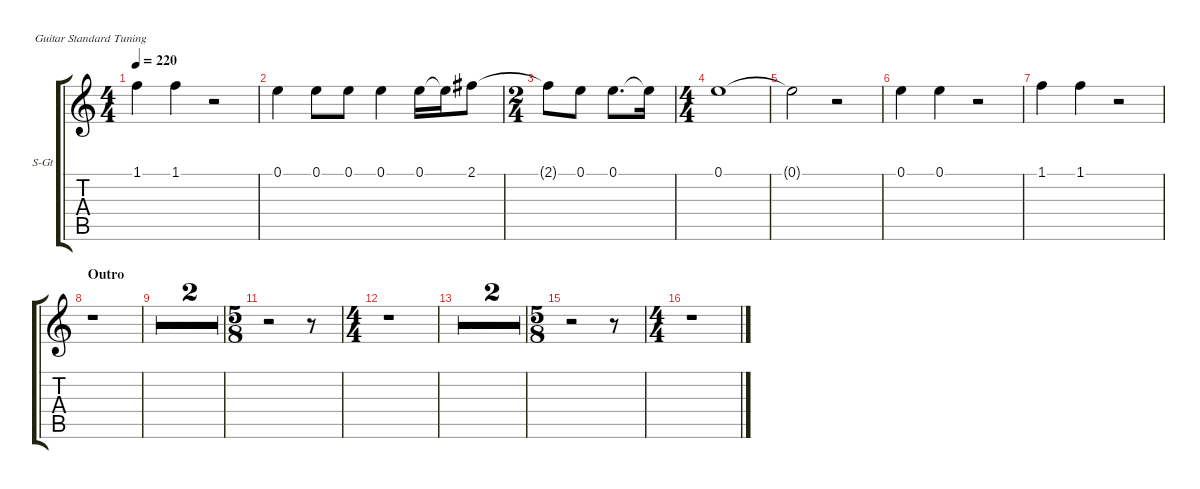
\hideDynamics
\bracketExtendMode groupsimilarinstruments
\firstSystemTrackNameOrientation horizontal
\otherSystemsTrackNameOrientation horizontal
\track ("Vocal" "S-Gt") {multiBarRest instrument lead6voice}
\staff {score tabs}
\tuning (E4 B3 G3 D3 A2 E2)
\displaytranspose 12
\ts (4 4)
\tempo 220
\clef g2
\ks c
1.1.4{lyrics (0 "") lyrics (1 "") lyrics (2 "") lyrics (3 "") lyrics (4 "") dy fff} 1.1.4{lyrics (0 "") lyrics (1 "") lyrics (2 "") lyrics (3 "") lyrics (4 "")} r.2 |
0.1.4{lyrics (0 "") lyrics (1 "") lyrics (2 "") lyrics (3 "") lyrics (4 "")} 0.1.8{lyrics (0 "") lyrics (1 "") lyrics (2 "") lyrics (3 "") lyrics (4 "")} 0.1.8{lyrics (0 "") lyrics (1 "") lyrics (2 "") lyrics (3 "") lyrics (4 "")} 0.1.4{lyrics (0 "") lyrics (1 "") lyrics (2 "") lyrics (3 "") lyrics (4 "")} 0.1.16{lyrics (0 "") lyrics (1 "") lyrics (2 "") lyrics (3 "") lyrics (4 "")} 0.1{t}.16{dy f} 2.1.8{lyrics (0 "") lyrics (1 "") lyrics (2 "") lyrics (3 "") lyrics (4 "") dy fff} |
\ts (2 4)
2.1{t}.8{dy f} 0.1.8{lyrics (0 "") lyrics (1 "") lyrics (2 "") lyrics (3 "") lyrics (4 "") dy fff} 0.1.8{d lyrics (0 "") lyrics (1 "") lyrics (2 "") lyrics (3 "") lyrics (4 "")} 0.1{t}.16{dy f} |
\ts (4 4)
0.1.1{lyrics (0 "") lyrics (1 "") lyrics (2 "") lyrics (3 "") lyrics (4 "") dy fff} |
0.1{t}.2{dy f} r.2 |
0.1.4{lyrics (0 "") lyrics (1 "") lyrics (2 "") lyrics (3 "") lyrics (4 "")} 0.1.4{lyrics (0 "") lyrics (1 "") lyrics (2 "") lyrics (3 "") lyrics (4 "") dy fff} r.2 |
1.1.4{lyrics (0 "") lyrics (1 "") lyrics (2 "") lyrics (3 "") lyrics (4 "") dy f} 1.1.4{lyrics (0 "") lyrics (1 "") lyrics (2 "") lyrics (3 "") lyrics (4 "") dy fff} r.2 |
\section ("" "Outro")
r.1 |
r.1 |
r.1 |
\ts (5 8)
r.2 r.8 |
\ts (4 4)
r.1 |
r.1 |
r.1 |
\ts (5 8)
r.2 r.8 |
\ts (4 4)
r.1
